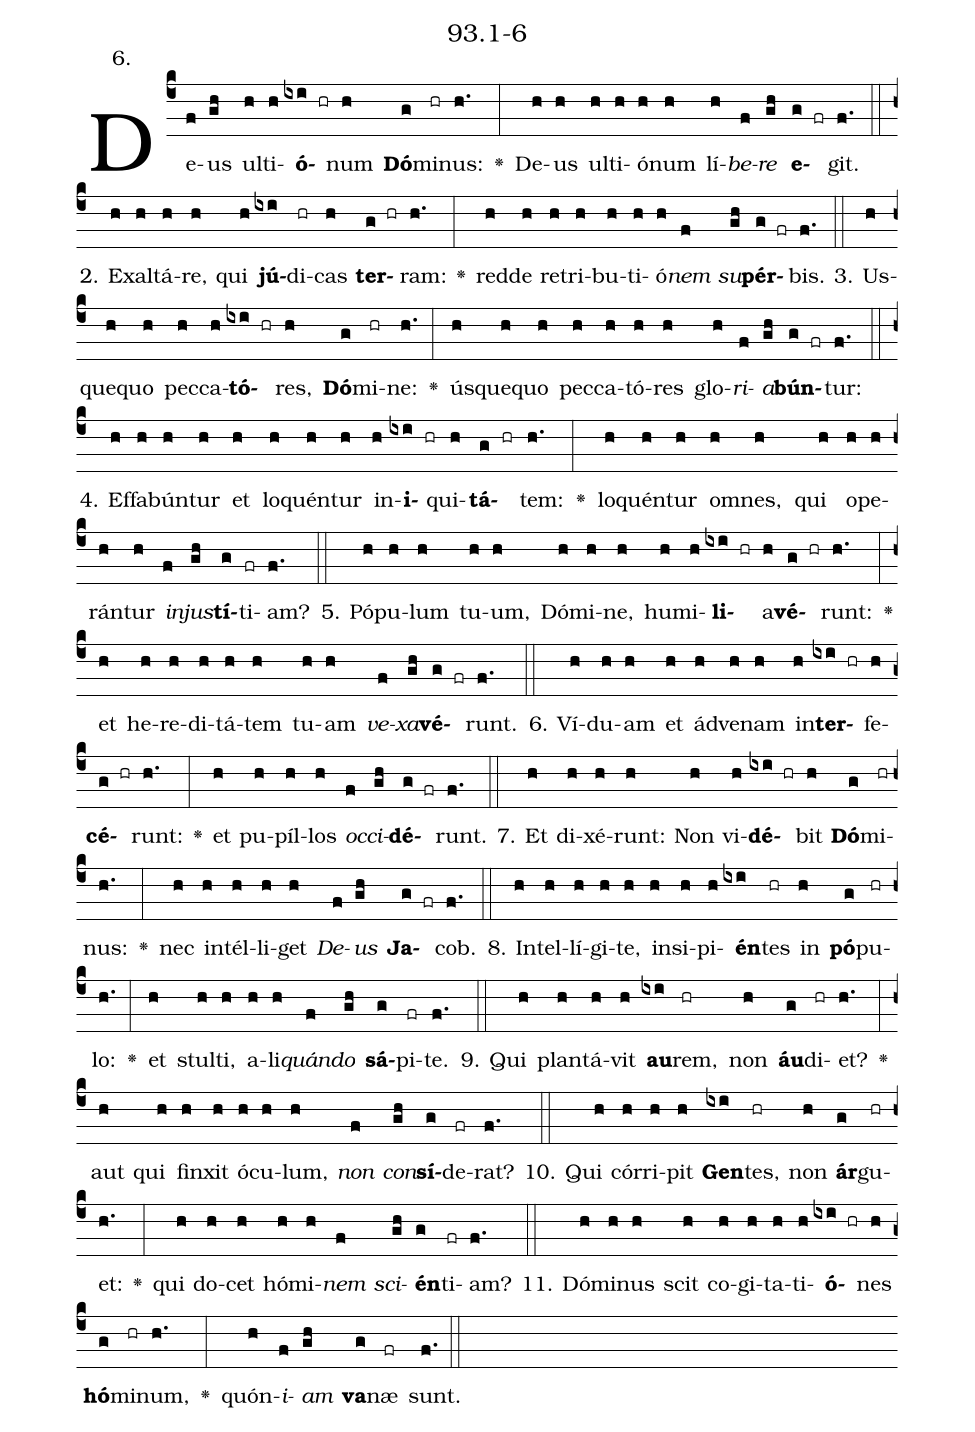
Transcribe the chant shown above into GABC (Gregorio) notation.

name: 93.1-6;
annotation: 6.;
%%
(c4)De(f)us(gh) ul(h)ti(h)<b>ó</b>(ixi hr)num(h) <b>Dó</b>(g)mi(hr)nus:(h.) <v>\greheightstar</v>(:) De(h)us(h) ul(h)ti(h)ó(h)num(h) lí(h)<i>be</i>(f)<i>re</i>(gh) <b>e</b>(g fr)git.(f.) (::)
2. Ex(h)al(h)tá(h)re,(h) qui(h) <b>jú</b>(ixi)di(hr)cas(h) <b>ter</b>(g hr)ram:(h.) <v>\greheightstar</v>(:) red(h)de(h) re(h)tri(h)bu(h)ti(h)ó(h)<i>nem</i>(f) <i>su</i>(gh)<b>pér</b>(g fr)bis.(f.) (::)
3. Us(h)que(h)quo(h) pec(h)ca(h)<b>tó</b>(ixi hr)res,(h) <b>Dó</b>(g)mi(hr)ne:(h.) <v>\greheightstar</v>(:) ús(h)que(h)quo(h) pec(h)ca(h)tó(h)res(h) glo(h)<i>ri</i>(f)<i>a</i>(gh)<b>bún</b>(g fr)tur:(f.) (::)
4. Ef(h)fa(h)bún(h)tur(h) et(h) lo(h)quén(h)tur(h) in(h)<b>i</b>(ixi hr)qui(h)<b>tá</b>(g hr)tem:(h.) <v>\greheightstar</v>(:) lo(h)quén(h)tur(h) om(h)nes,(h) qui(h) o(h)pe(h)rán(h)tur(h) <i>in</i>(f)<i>jus</i>(gh)<b>tí</b>(g)ti(fr)am?(f.) (::)
5. Pó(h)pu(h)lum(h) tu(h)um,(h) Dó(h)mi(h)ne,(h) hu(h)mi(h)<b>li</b>(ixi hr)a(h)<b>vé</b>(g hr)runt:(h.) <v>\greheightstar</v>(:) et(h) he(h)re(h)di(h)tá(h)tem(h) tu(h)am(h) <i>ve</i>(f)<i>xa</i>(gh)<b>vé</b>(g fr)runt.(f.) (::)
6. Ví(h)du(h)am(h) et(h) ád(h)ve(h)nam(h) in(h)<b>ter</b>(ixi hr)fe(h)<b>cé</b>(g hr)runt:(h.) <v>\greheightstar</v>(:) et(h) pu(h)píl(h)los(h) <i>oc</i>(f)<i>ci</i>(gh)<b>dé</b>(g fr)runt.(f.) (::)
7. Et(h) di(h)xé(h)runt:(h) Non(h) vi(h)<b>dé</b>(ixi hr)bit(h) <b>Dó</b>(g)mi(hr)nus:(h.) <v>\greheightstar</v>(:) nec(h) in(h)tél(h)li(h)get(h) <i>De</i>(f)<i>us</i>(gh) <b>Ja</b>(g fr)cob.(f.) (::)
8. In(h)tel(h)lí(h)gi(h)te,(h) in(h)si(h)pi(h)<b>én</b>(ixi)tes(hr) in(h) <b>pó</b>(g)pu(hr)lo:(h.) <v>\greheightstar</v>(:) et(h) stul(h)ti,(h) a(h)li(h)<i>quán</i>(f)<i>do</i>(gh) <b>sá</b>(g)pi(fr)te.(f.) (::)
9. Qui(h) plan(h)tá(h)vit(h) <b>au</b>(ixi)rem,(hr) non(h) <b>áu</b>(g)di(hr)et?(h.) <v>\greheightstar</v>(:) aut(h) qui(h) fin(h)xit(h) ó(h)cu(h)lum,(h) <i>non</i>(f) <i>con</i>(gh)<b>sí</b>(g)de(fr)rat?(f.) (::)
10. Qui(h) cór(h)ri(h)pit(h) <b>Gen</b>(ixi)tes,(hr) non(h) <b>ár</b>(g)gu(hr)et:(h.) <v>\greheightstar</v>(:) qui(h) do(h)cet(h) hó(h)mi(h)<i>nem</i>(f) <i>sci</i>(gh)<b>én</b>(g)ti(fr)am?(f.) (::)
11. Dó(h)mi(h)nus(h) scit(h) co(h)gi(h)ta(h)ti(h)<b>ó</b>(ixi hr)nes(h) <b>hó</b>(g)mi(hr)num,(h.) <v>\greheightstar</v>(:) quón(h)<i>i</i>(f)<i>am</i>(gh) <b>va</b>(g)næ(fr) sunt.(f.) (::)
